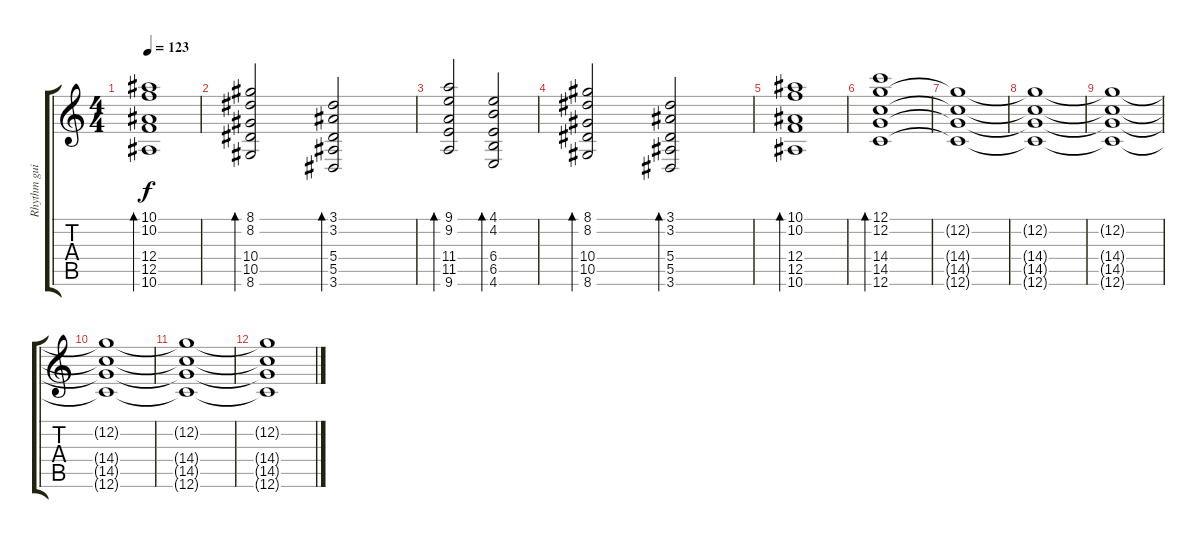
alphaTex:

\track ("Rhythm guitar (Left)" "Rhythm gui") {instrument distortionguitar}
\staff {score tabs}
\tuning (C4 G3 Eb3 Bb2 F2 C2) {hide}
\ts (4 4)
\tempo 123
\clef g2
\ks c
(10.1 10.2 12.4 12.5 10.6).1{bd 60 dy f} |
(8.1 8.2 10.4 10.5 8.6).2{bd 60} (3.1 3.2 5.4 5.5 3.6).2{bd 60} |
(9.1 9.2 11.4 11.5 9.6).2{bd 60} (4.1 4.2 6.4 6.5 4.6).2{bd 60} |
(8.1 8.2 10.4 10.5 8.6).2{bd 60} (3.1 3.2 5.4 5.5 3.6).2{bd 60} |
(10.1 10.2 12.4 12.5 10.6).1{bd 60} |
(12.1 12.2 14.4 14.5 12.6).1{bd 60} |
(12.2{t} 14.4{t} 14.5{t} 12.6{t}).1{volume 6} |
(12.2{t} 14.4{t} 14.5{t} 12.6{t}).1 |
(12.2{t} 14.4{t} 14.5{t} 12.6{t}).1 |
(12.2{t} 14.4{t} 14.5{t} 12.6{t}).1{volume 0} |
(12.2{t} 14.4{t} 14.5{t} 12.6{t}).1 |
(12.2{t} 14.4{t} 14.5{t} 12.6{t}).1
